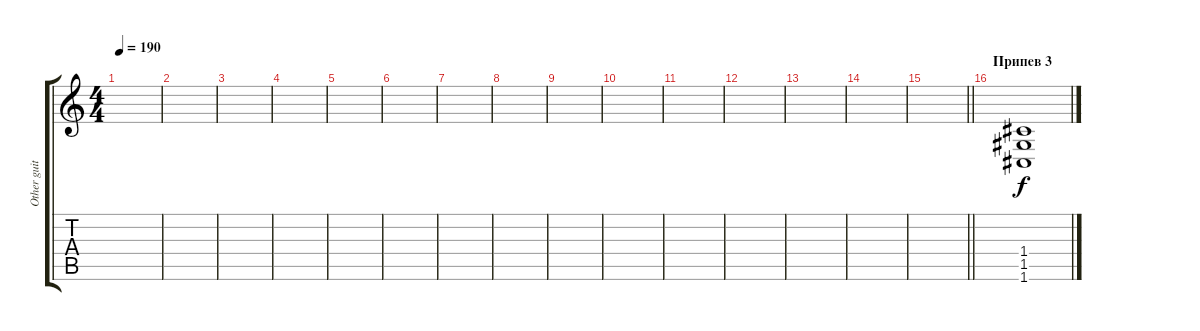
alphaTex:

\track ("Other guitar" "Other guit") {instrument distortionguitar}
\staff {score tabs}
\tuning (D4 A3 F3 C3 G2 C2) {hide}
\ts (4 4)
\tempo 190
\clef g2
\ks c
|
|
|
|
|
|
|
|
|
|
|
|
|
|
\barLineRight lightlight
|
\section ("" "Припев 3")
(1.4 1.5 1.6).1
